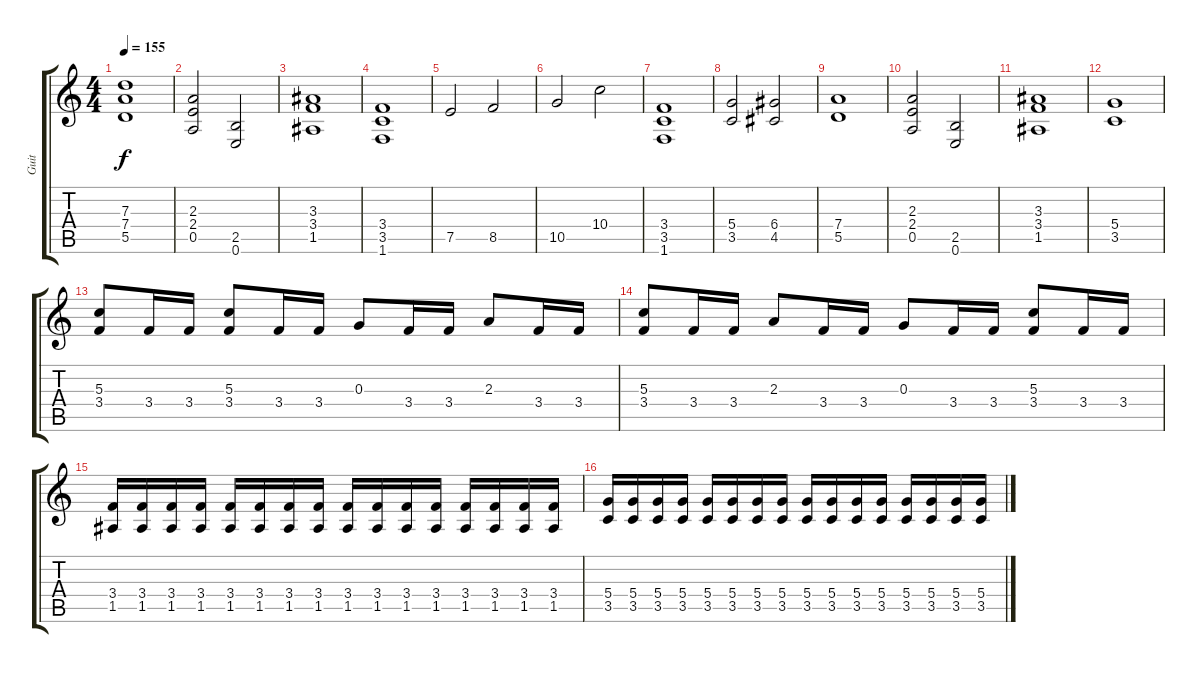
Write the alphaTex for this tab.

\track ("Guit" "Guit") {instrument distortionguitar}
\staff {score tabs}
\tuning (E4 B3 G3 D3 A2 E2) {hide}
\ts (4 4)
\tempo 155
\clef g2
\ks c
(7.3 7.4 5.5).1{dy f} |
(2.3 2.4 0.5).2 (2.5 0.6).2 |
(3.3 3.4 1.5).1 |
(3.4 3.5 1.6).1 |
7.5.2 8.5.2 |
10.5.2 10.4.2 |
(3.4 3.5 1.6).1 |
(5.4 3.5).2 (6.4 4.5).2 |
(7.4 5.5).1 |
(2.3 2.4 0.5).2 (2.5 0.6).2 |
(3.3 3.4 1.5).1 |
(5.4 3.5).1 |
(5.3 3.4).8 3.4.16 3.4.16 (5.3 3.4).8 3.4.16 3.4.16 0.3.8 3.4.16 3.4.16 2.3.8 3.4.16 3.4.16 |
(5.3 3.4).8 3.4.16 3.4.16 2.3.8 3.4.16 3.4.16 0.3.8 3.4.16 3.4.16 (5.3 3.4).8 3.4.16 3.4.16 |
(3.4 1.5).16 (3.4 1.5).16 (3.4 1.5).16 (3.4 1.5).16 (3.4 1.5).16 (3.4 1.5).16 (3.4 1.5).16 (3.4 1.5).16 (3.4 1.5).16 (3.4 1.5).16 (3.4 1.5).16 (3.4 1.5).16 (3.4 1.5).16 (3.4 1.5).16 (3.4 1.5).16 (3.4 1.5).16 |
(5.4 3.5).16 (5.4 3.5).16 (5.4 3.5).16 (5.4 3.5).16 (5.4 3.5).16 (5.4 3.5).16 (5.4 3.5).16 (5.4 3.5).16 (5.4 3.5).16 (5.4 3.5).16 (5.4 3.5).16 (5.4 3.5).16 (5.4 3.5).16 (5.4 3.5).16 (5.4 3.5).16 (5.4 3.5).16
